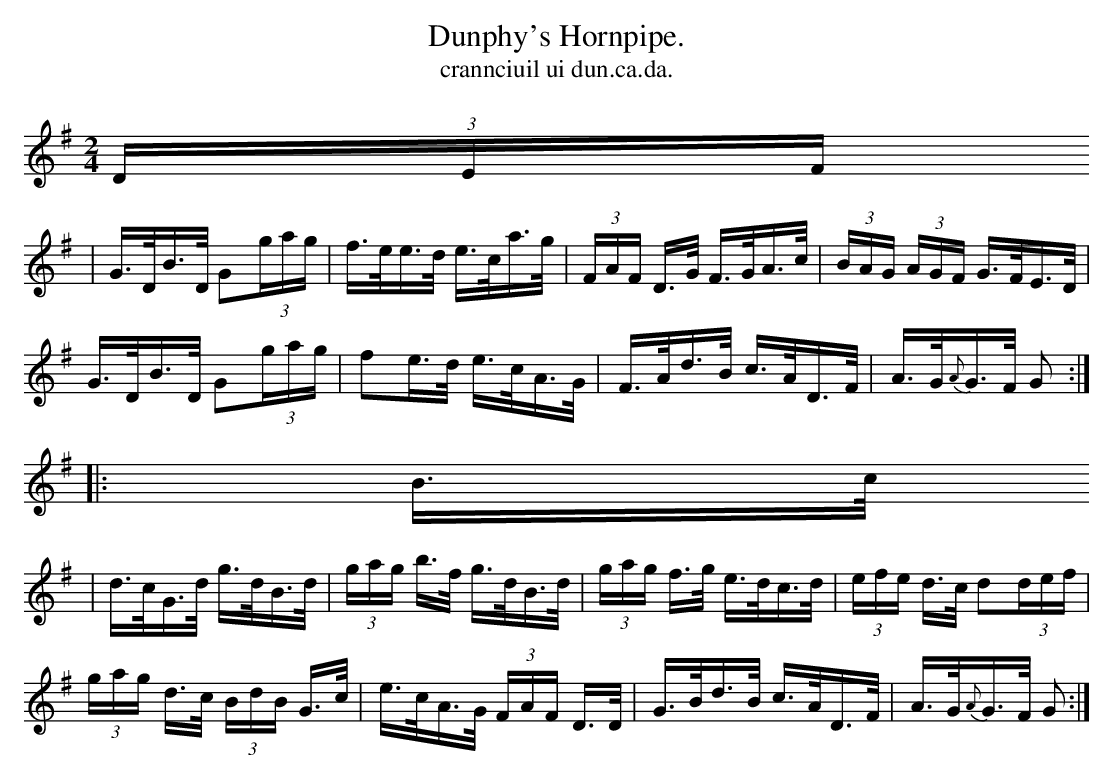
X:1
T: Dunphy's Hornpipe.
T: crannciuil ui dun.ca.da.
M: 2/4
K: G
(3DEF
| G>DB>D G2(3gag | f>ee>d e>ca>g | (3FAF D>G F>GA>c | (3BAG (3AGF G>FE>D |
G>DB>D G2(3gag | f2e>d e>cA>G | F>Ad>B c>AD>F | A>G{A}G>F G2 :|
|: B>c
| d>cG>d g>dB>d | (3gag b>f g>dB>d | (3gag f>g e>dc>d | (3efe d>c d2(3def |
(3gag d>c (3BdB G>c | e>cA>G (3FAF D>D | G>Bd>B c>AD>F | A>G{A}G>F G2 :|
